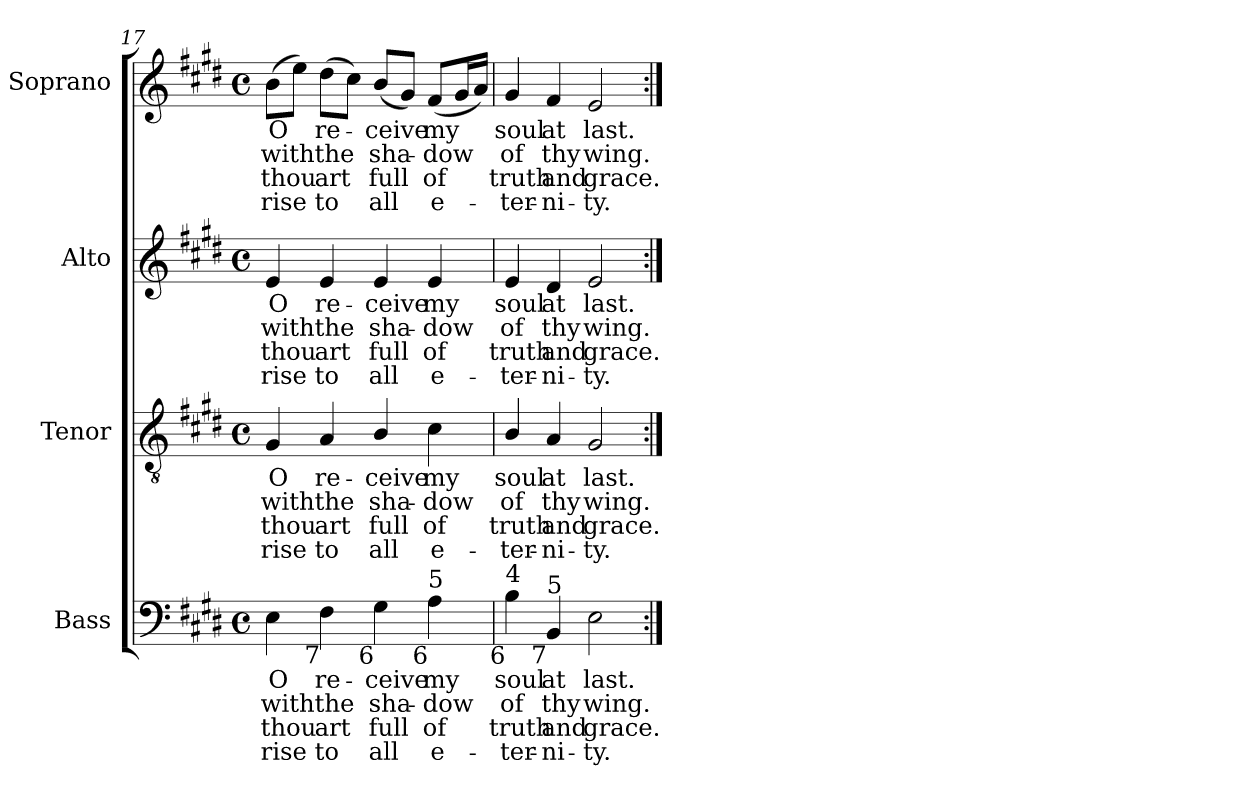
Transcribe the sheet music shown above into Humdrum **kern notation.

**kern	**text	**text	**text	**text	**kern	**text	**text	**text	**text	**kern	**text	**text	**text	**text	**kern	**text	**text	**text	**text
*part4	*part4	*part4	*part4	*part4	*part3	*part3	*part3	*part3	*part3	*part2	*part2	*part2	*part2	*part2	*part1	*part1	*part1	*part1	*part1
*staff4	*staff4	*staff4	*staff4	*staff4	*staff3	*staff3	*staff3	*staff3	*staff3	*staff2	*staff2	*staff2	*staff2	*staff2	*staff1	*staff1	*staff1	*staff1	*staff1
*I"Bass	*	*	*	*	*I"Tenor	*	*	*	*	*I"Alto	*	*	*	*	*I"Soprano	*	*	*	*
*I'B.	*	*	*	*	*I'T.	*	*	*	*	*I'A.	*	*	*	*	*I'S.	*	*	*	*
*clefF4	*	*	*	*	*clefGv2	*	*	*	*	*clefG2	*	*	*	*	*clefG2	*	*	*	*
*	*	*	*	*	*ITrd7c12	*	*	*	*	*	*	*	*	*	*	*	*	*	*
*k[f#c#g#d#]	*	*	*	*	*k[f#c#g#d#]	*	*	*	*	*k[f#c#g#d#]	*	*	*	*	*k[f#c#g#d#]	*	*	*	*
*E:	*	*	*	*	*E:	*	*	*	*	*E:	*	*	*	*	*E:	*	*	*	*
*M4/4	*	*	*	*	*M4/4	*	*	*	*	*M4/4	*	*	*	*	*M4/4	*	*	*	*
*met(c)	*	*	*	*	*met(c)	*	*	*	*	*met(c)	*	*	*	*	*met(c)	*	*	*	*
=17	=17	=17	=17	=17	=17	=17	=17	=17	=17	=17	=17	=17	=17	=17	=17	=17	=17	=17	=17
!	!LO:LY:b:color=#000000	!LO:LY:b:color=#000000	!LO:LY:b:color=#000000	!LO:LY:b:color=#000000	!	!	!	!	!	!	!	!	!	!	!	!	!	!	!
!	!	!	!	!	!	!LO:LY:b:color=#000000	!LO:LY:b:color=#000000	!LO:LY:b:color=#000000	!LO:LY:b:color=#000000	!	!	!	!	!	!	!	!	!	!
!	!	!	!	!	!	!	!	!	!	!	!LO:LY:b:color=#000000	!LO:LY:b:color=#000000	!LO:LY:b:color=#000000	!LO:LY:b:color=#000000	!	!	!	!	!
!	!	!	!	!	!	!	!	!	!	!	!	!	!	!	!	!LO:LY:b:color=#000000	!LO:LY:b:color=#000000	!LO:LY:b:color=#000000	!LO:LY:b:color=#000000
4Ei\	O	with	thou	rise	4GG#i/	O	with	thou	rise	4ei/	O	with	thou	rise	(8bi\L	O	with	thou	rise
.	.	.	.	.	.	.	.	.	.	.	.	.	.	.	8eei\J)	.	.	.	.
!	!LO:LY:b:color=#000000	!LO:LY:b:color=#000000	!LO:LY:b:color=#000000	!LO:LY:b:color=#000000	!	!	!	!	!	!	!	!	!	!	!	!	!	!	!
!	!	!	!	!	!	!LO:LY:b:color=#000000	!LO:LY:b:color=#000000	!LO:LY:b:color=#000000	!LO:LY:b:color=#000000	!	!	!	!	!	!	!	!	!	!
!	!	!	!	!	!	!	!	!	!	!	!LO:LY:b:color=#000000	!LO:LY:b:color=#000000	!LO:LY:b:color=#000000	!LO:LY:b:color=#000000	!	!	!	!	!
!LO:TX:b:rj:t=7	!	!	!	!	!	!	!	!	!	!	!	!	!	!	!	!	!	!	!
!	!	!	!	!	!	!	!	!	!	!	!	!	!	!	!	!LO:LY:b:color=#000000	!LO:LY:b:color=#000000	!LO:LY:b:color=#000000	!LO:LY:b:color=#000000
4F#i\	re-	the	art	to	4AAi/	re-	the	art	to	4ei/	re-	the	art	to	(8dd#i\L	re-	the	art	to
.	.	.	.	.	.	.	.	.	.	.	.	.	.	.	8cc#i\J)	.	.	.	.
!	!LO:LY:b:color=#000000	!LO:LY:b:color=#000000	!LO:LY:b:color=#000000	!LO:LY:b:color=#000000	!	!	!	!	!	!	!	!	!	!	!	!	!	!	!
!	!	!	!	!	!	!LO:LY:b:color=#000000	!LO:LY:b:color=#000000	!LO:LY:b:color=#000000	!LO:LY:b:color=#000000	!	!	!	!	!	!	!	!	!	!
!	!	!	!	!	!	!	!	!	!	!	!LO:LY:b:color=#000000	!LO:LY:b:color=#000000	!LO:LY:b:color=#000000	!LO:LY:b:color=#000000	!	!	!	!	!
!LO:TX:b:rj:t=6	!	!	!	!	!	!	!	!	!	!	!	!	!	!	!	!	!	!	!
!	!	!	!	!	!	!	!	!	!	!	!	!	!	!	!	!LO:LY:b:color=#000000	!LO:LY:b:color=#000000	!LO:LY:b:color=#000000	!LO:LY:b:color=#000000
4G#i\	-ceive	sha-	full	all	4BBi/	-ceive	sha-	full	all	4ei/	-ceive	sha-	full	all	(8bi/L	-ceive	sha-	full	all
.	.	.	.	.	.	.	.	.	.	.	.	.	.	.	8g#i/J)	.	.	.	.
!	!LO:LY:b:color=#000000	!LO:LY:b:color=#000000	!LO:LY:b:color=#000000	!LO:LY:b:color=#000000	!	!	!	!	!	!	!	!	!	!	!	!	!	!	!
!	!	!	!	!	!	!LO:LY:b:color=#000000	!LO:LY:b:color=#000000	!LO:LY:b:color=#000000	!LO:LY:b:color=#000000	!	!	!	!	!	!	!	!	!	!
!	!	!	!	!	!	!	!	!	!	!	!LO:LY:b:color=#000000	!LO:LY:b:color=#000000	!LO:LY:b:color=#000000	!LO:LY:b:color=#000000	!	!	!	!	!
!LO:TX:b:rj:t=6	!	!	!	!	!	!	!	!	!	!	!	!	!	!	!	!	!	!	!
!LO:TX:t=5	!	!	!	!	!	!	!	!	!	!	!	!	!	!	!	!	!	!	!
!	!	!	!	!	!	!	!	!	!	!	!	!	!	!	!	!LO:LY:b:color=#000000	!LO:LY:b:color=#000000	!LO:LY:b:color=#000000	!LO:LY:b:color=#000000
4Ai\	my	-dow	of	e-	4C#i\	my	-dow	of	e-	4ei/	my	-dow	of	e-	(8f#i/L	my	-dow	of	e-
.	.	.	.	.	.	.	.	.	.	.	.	.	.	.	16g#i/L	.	.	.	.
.	.	.	.	.	.	.	.	.	.	.	.	.	.	.	16ai/JJ)	.	.	.	.
=18	=18	=18	=18	=18	=18	=18	=18	=18	=18	=18	=18	=18	=18	=18	=18	=18	=18	=18	=18
!	!LO:LY:b:color=#000000	!LO:LY:b:color=#000000	!LO:LY:b:color=#000000	!LO:LY:b:color=#000000	!	!	!	!	!	!	!	!	!	!	!	!	!	!	!
!	!	!	!	!	!	!LO:LY:b:color=#000000	!LO:LY:b:color=#000000	!LO:LY:b:color=#000000	!LO:LY:b:color=#000000	!	!	!	!	!	!	!	!	!	!
!	!	!	!	!	!	!	!	!	!	!	!LO:LY:b:color=#000000	!LO:LY:b:color=#000000	!LO:LY:b:color=#000000	!LO:LY:b:color=#000000	!	!	!	!	!
!LO:TX:b:rj:t=6	!	!	!	!	!	!	!	!	!	!	!	!	!	!	!	!	!	!	!
!LO:TX:t=4	!	!	!	!	!	!	!	!	!	!	!	!	!	!	!	!	!	!	!
!	!	!	!	!	!	!	!	!	!	!	!	!	!	!	!	!LO:LY:b:color=#000000	!LO:LY:b:color=#000000	!LO:LY:b:color=#000000	!LO:LY:b:color=#000000
4Bi\	soul	of	-truth	ter-	4BBi/	soul	of	-truth	ter-	4ei/	soul	of	-truth	ter-	4g#i/	soul	of	-truth	ter-
!	!LO:LY:b:color=#000000	!LO:LY:b:color=#000000	!LO:LY:b:color=#000000	!LO:LY:b:color=#000000	!	!	!	!	!	!	!	!	!	!	!	!	!	!	!
!	!	!	!	!	!	!LO:LY:b:color=#000000	!LO:LY:b:color=#000000	!LO:LY:b:color=#000000	!LO:LY:b:color=#000000	!	!	!	!	!	!	!	!	!	!
!	!	!	!	!	!	!	!	!	!	!	!LO:LY:b:color=#000000	!LO:LY:b:color=#000000	!LO:LY:b:color=#000000	!LO:LY:b:color=#000000	!	!	!	!	!
!LO:TX:b:rj:t=7	!	!	!	!	!	!	!	!	!	!	!	!	!	!	!	!	!	!	!
!LO:TX:t=5	!	!	!	!	!	!	!	!	!	!	!	!	!	!	!	!	!	!	!
!	!	!	!	!	!	!	!	!	!	!	!	!	!	!	!	!LO:LY:b:color=#000000	!LO:LY:b:color=#000000	!LO:LY:b:color=#000000	!LO:LY:b:color=#000000
4BBi/	at	thy	-and	ni-	4AAi/	at	thy	-and	ni-	4d#i/	at	thy	-and	ni-	4f#i/	at	thy	-and	ni-
!	!LO:LY:b:color=#000000	!LO:LY:b:color=#000000	!LO:LY:b:color=#000000	!LO:LY:b:color=#000000	!	!	!	!	!	!	!	!	!	!	!	!	!	!	!
!	!	!	!	!	!	!LO:LY:b:color=#000000	!LO:LY:b:color=#000000	!LO:LY:b:color=#000000	!LO:LY:b:color=#000000	!	!	!	!	!	!	!	!	!	!
!	!	!	!	!	!	!	!	!	!	!	!LO:LY:b:color=#000000	!LO:LY:b:color=#000000	!LO:LY:b:color=#000000	!LO:LY:b:color=#000000	!	!	!	!	!
!	!	!	!	!	!	!	!	!	!	!	!	!	!	!	!	!LO:LY:b:color=#000000	!LO:LY:b:color=#000000	!LO:LY:b:color=#000000	!LO:LY:b:color=#000000
2Ei\	last.	wing.	-grace.	ty.	2GG#i/	last.	wing.	-grace.	ty.	2ei/	last.	wing.	-grace.	ty.	2ei/	last.	wing.	-grace.	ty.
=:|!	=:|!	=:|!	=:|!	=:|!	=:|!	=:|!	=:|!	=:|!	=:|!	=:|!	=:|!	=:|!	=:|!	=:|!	=:|!	=:|!	=:|!	=:|!	=:|!
*-	*-	*-	*-	*-	*-	*-	*-	*-	*-	*-	*-	*-	*-	*-	*-	*-	*-	*-	*-
